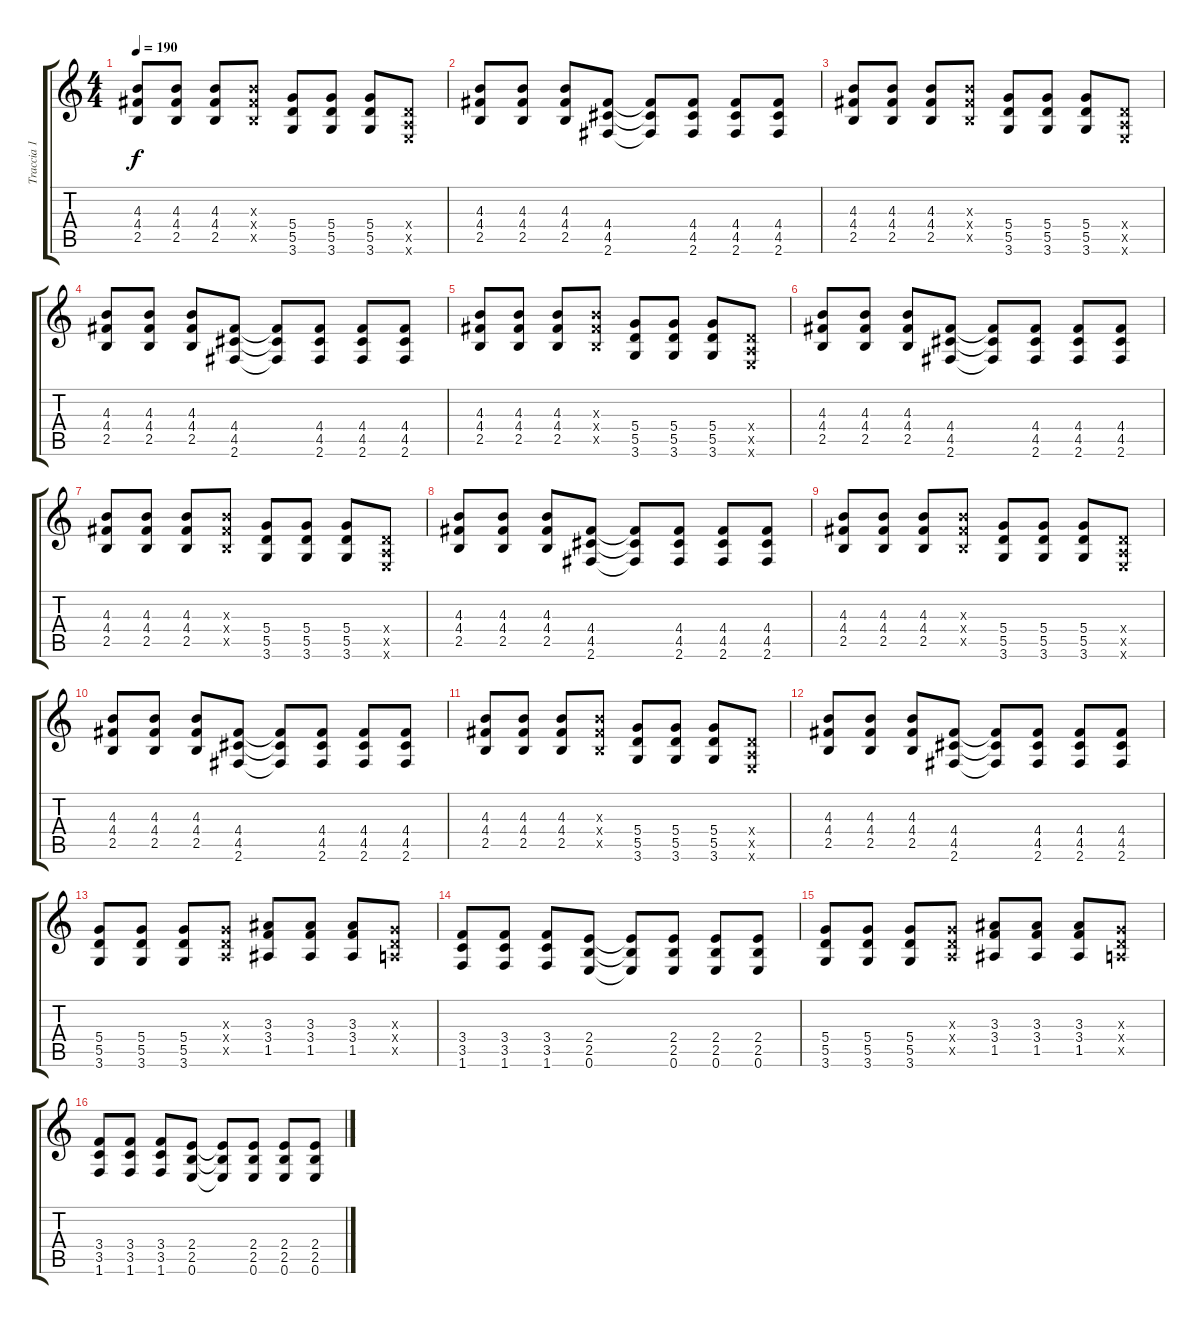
\track ("Traccia 1" "Traccia 1") {instrument overdrivenguitar}
\staff {score tabs}
\tuning (E4 B3 G3 D3 A2 E2) {hide}
\ts (4 4)
\tempo 190
\clef g2
\ks c
(4.3 4.4 2.5).8{dy f} (4.3 4.4 2.5).8 (4.3 4.4 2.5).8 (4.3{x} 4.4{x} 2.5{x}).8 (5.4 5.5 3.6).8 (5.4 5.5 3.6).8 (5.4 5.5 3.6).8 (0.4{x} 0.5{x} 0.6{x}).8 |
(4.3 4.4 2.5).8 (4.3 4.4 2.5).8 (4.3 4.4 2.5).8 (4.4 4.5 2.6).8 (4.4{t} 4.5{t} 2.6{t}).8 (4.4 4.5 2.6).8 (4.4 4.5 2.6).8 (4.4 4.5 2.6).8 |
(4.3 4.4 2.5).8 (4.3 4.4 2.5).8 (4.3 4.4 2.5).8 (4.3{x} 4.4{x} 2.5{x}).8 (5.4 5.5 3.6).8 (5.4 5.5 3.6).8 (5.4 5.5 3.6).8 (0.4{x} 0.5{x} 0.6{x}).8 |
(4.3 4.4 2.5).8 (4.3 4.4 2.5).8 (4.3 4.4 2.5).8 (4.4 4.5 2.6).8 (4.4{t} 4.5{t} 2.6{t}).8 (4.4 4.5 2.6).8 (4.4 4.5 2.6).8 (4.4 4.5 2.6).8 |
(4.3 4.4 2.5).8 (4.3 4.4 2.5).8 (4.3 4.4 2.5).8 (4.3{x} 4.4{x} 2.5{x}).8 (5.4 5.5 3.6).8 (5.4 5.5 3.6).8 (5.4 5.5 3.6).8 (0.4{x} 0.5{x} 0.6{x}).8 |
(4.3 4.4 2.5).8 (4.3 4.4 2.5).8 (4.3 4.4 2.5).8 (4.4 4.5 2.6).8 (4.4{t} 4.5{t} 2.6{t}).8 (4.4 4.5 2.6).8 (4.4 4.5 2.6).8 (4.4 4.5 2.6).8 |
(4.3 4.4 2.5).8 (4.3 4.4 2.5).8 (4.3 4.4 2.5).8 (4.3{x} 4.4{x} 2.5{x}).8 (5.4 5.5 3.6).8 (5.4 5.5 3.6).8 (5.4 5.5 3.6).8 (0.4{x} 0.5{x} 0.6{x}).8 |
(4.3 4.4 2.5).8 (4.3 4.4 2.5).8 (4.3 4.4 2.5).8 (4.4 4.5 2.6).8 (4.4{t} 4.5{t} 2.6{t}).8 (4.4 4.5 2.6).8 (4.4 4.5 2.6).8 (4.4 4.5 2.6).8 |
(4.3 4.4 2.5).8 (4.3 4.4 2.5).8 (4.3 4.4 2.5).8 (4.3{x} 4.4{x} 2.5{x}).8 (5.4 5.5 3.6).8 (5.4 5.5 3.6).8 (5.4 5.5 3.6).8 (0.4{x} 0.5{x} 0.6{x}).8 |
(4.3 4.4 2.5).8 (4.3 4.4 2.5).8 (4.3 4.4 2.5).8 (4.4 4.5 2.6).8 (4.4{t} 4.5{t} 2.6{t}).8 (4.4 4.5 2.6).8 (4.4 4.5 2.6).8 (4.4 4.5 2.6).8 |
(4.3 4.4 2.5).8 (4.3 4.4 2.5).8 (4.3 4.4 2.5).8 (4.3{x} 4.4{x} 2.5{x}).8 (5.4 5.5 3.6).8 (5.4 5.5 3.6).8 (5.4 5.5 3.6).8 (0.4{x} 0.5{x} 0.6{x}).8 |
(4.3 4.4 2.5).8 (4.3 4.4 2.5).8 (4.3 4.4 2.5).8 (4.4 4.5 2.6).8 (4.4{t} 4.5{t} 2.6{t}).8 (4.4 4.5 2.6).8 (4.4 4.5 2.6).8 (4.4 4.5 2.6).8 |
(5.4 5.5 3.6).8 (5.4 5.5 3.6).8 (5.4 5.5 3.6).8 (0.3{x} 0.4{x} 0.5{x}).8 (3.3 3.4 1.5).8 (3.3 3.4 1.5).8 (3.3 3.4 1.5).8 (0.3{x} 0.4{x} 0.5{x}).8 |
(3.4 3.5 1.6).8 (3.4 3.5 1.6).8 (3.4 3.5 1.6).8 (2.4 2.5 0.6).8 (2.4{t} 2.5{t} 0.6{t}).8 (2.4 2.5 0.6).8 (2.4 2.5 0.6).8 (2.4 2.5 0.6).8 |
(5.4 5.5 3.6).8 (5.4 5.5 3.6).8 (5.4 5.5 3.6).8 (0.3{x} 0.4{x} 0.5{x}).8 (3.3 3.4 1.5).8 (3.3 3.4 1.5).8 (3.3 3.4 1.5).8 (0.3{x} 0.4{x} 0.5{x}).8 |
(3.4 3.5 1.6).8 (3.4 3.5 1.6).8 (3.4 3.5 1.6).8 (2.4 2.5 0.6).8 (2.4{t} 2.5{t} 0.6{t}).8 (2.4 2.5 0.6).8 (2.4 2.5 0.6).8 (2.4 2.5 0.6).8
